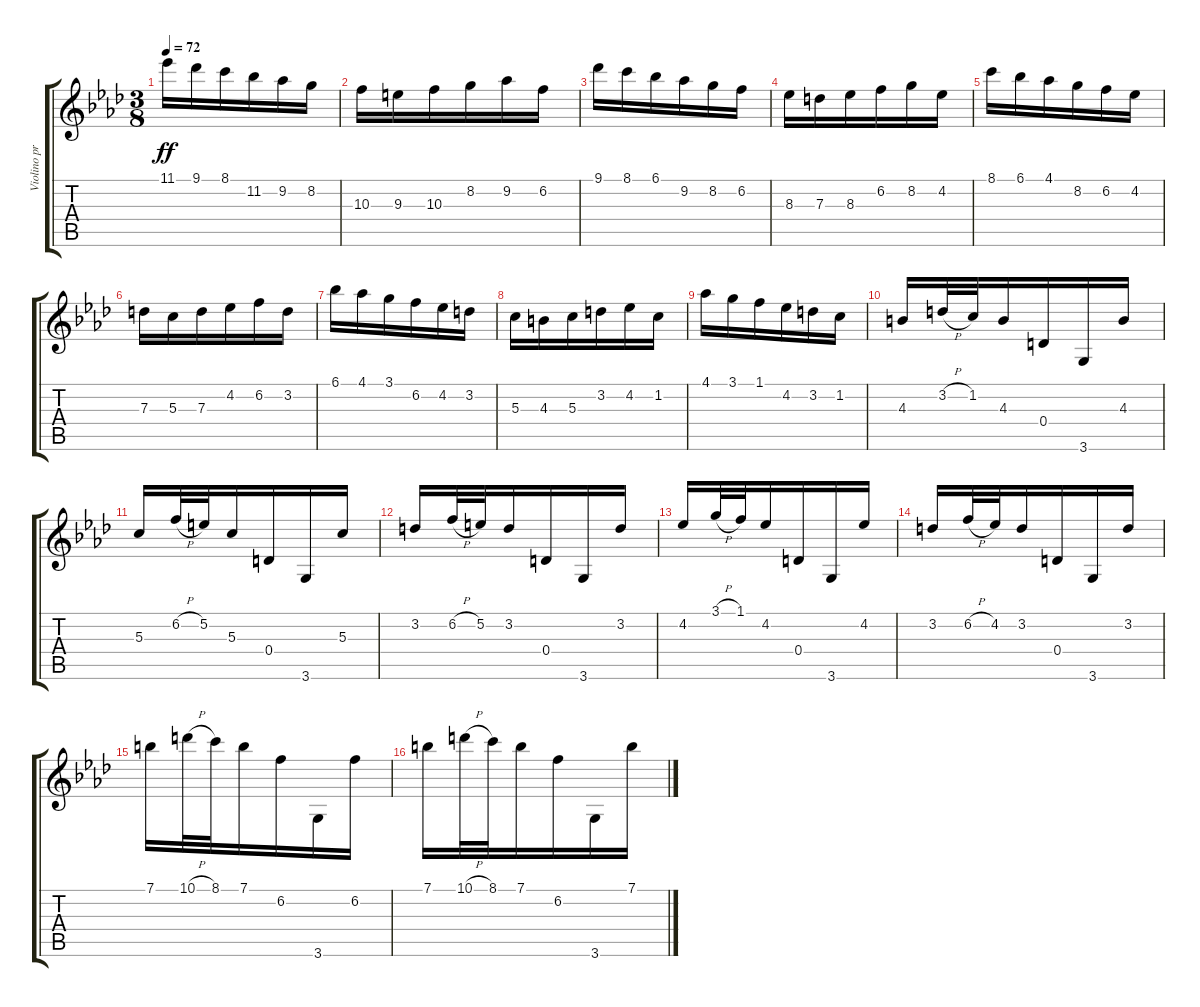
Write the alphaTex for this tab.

\track ("Violino principale" "Violino pr") {instrument overdrivenguitar}
\staff {score tabs}
\tuning (E4 B3 G3 D3 A2 E2) {hide}
\ts (3 8)
\tempo 72
\clef g2
\ks fminor
11.1.16{dy ff} 9.1.16 8.1.16 11.2.16 9.2.16 8.2.16 |
10.3.16 9.3.16 10.3.16 8.2.16 9.2.16 6.2.16 |
9.1.16 8.1.16 6.1.16 9.2.16 8.2.16 6.2.16 |
8.3.16 7.3.16 8.3.16 6.2.16 8.2.16 4.2.16 |
8.1.16 6.1.16 4.1.16 8.2.16 6.2.16 4.2.16 |
7.3.16 5.3.16 7.3.16 4.2.16 6.2.16 3.2.16 |
6.1.16 4.1.16 3.1.16 6.2.16 4.2.16 3.2.16 |
5.3.16 4.3.16 5.3.16 3.2.16 4.2.16 1.2.16 |
4.1.16 3.1.16 1.1.16 4.2.16 3.2.16 1.2.16 |
4.3.16 3.2{h}.32 1.2.32 4.3.16 0.4.16 3.6.16 4.3.16 |
5.3.16 6.2{h}.32 5.2.32 5.3.16 0.4.16 3.6.16 5.3.16 |
3.2.16 6.2{h}.32 5.2.32 3.2.16 0.4.16 3.6.16 3.2.16 |
4.2.16 3.1{h}.32 1.1.32 4.2.16 0.4.16 3.6.16 4.2.16 |
3.2.16 6.2{h}.32 4.2.32 3.2.16 0.4.16 3.6.16 3.2.16 |
7.1.16 10.1{h}.32 8.1.32 7.1.16 6.2.16 3.6.16 6.2.16 |
7.1.16 10.1{h}.32 8.1.32 7.1.16 6.2.16 3.6.16 7.1.16
